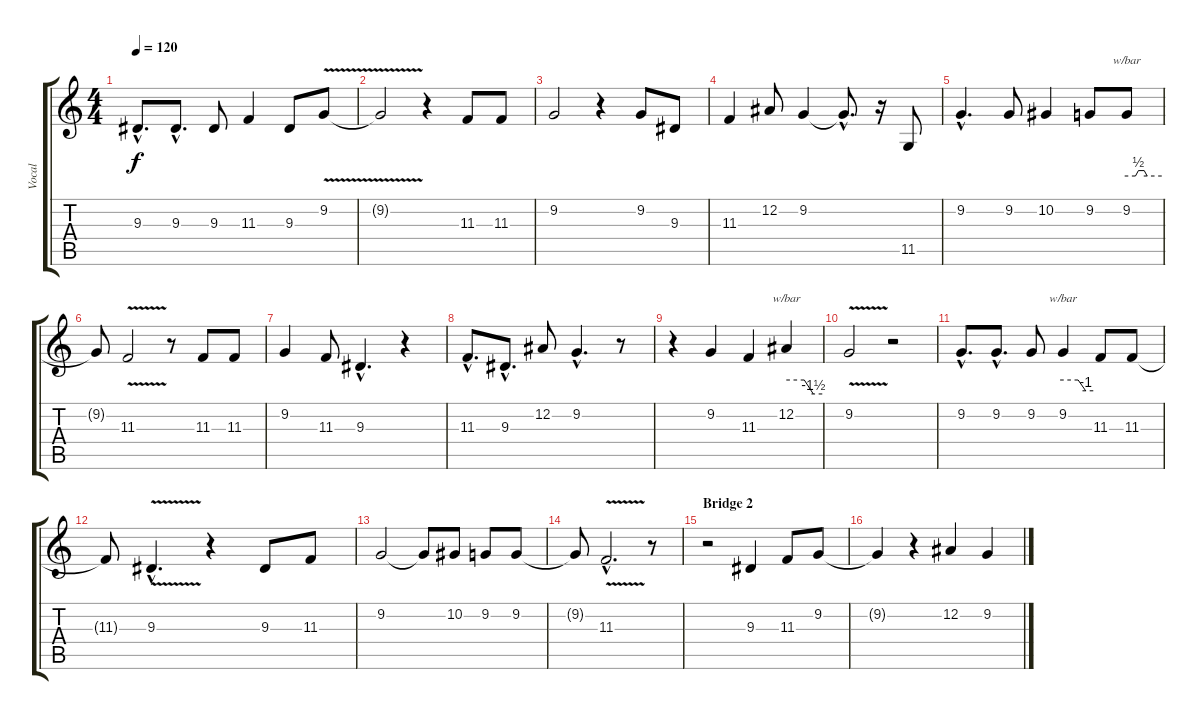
\track ("Vocal" "Vocal") {instrument viola}
\staff {score tabs}
\tuning (Eb4 Bb3 Gb3 Db3 Ab2 Eb2) {hide}
\ts (4 4)
\tempo 120
\clef g2
\ks c
9.3{hac}.8{d dy f} 9.3{hac}.8{d} 9.3.8 11.3.4 9.3.8 9.2{v}.8 |
9.2{t}.2 r.4 11.3.8 11.3.8 |
9.2.2 r.4 9.2.8 9.3.8 |
11.3.4 12.2.8 9.2.4 9.2{hac t}.8{d} r.16 11.5.8 |
9.2{hac}.4{d} 9.2.8 10.2.4 9.2.8 9.2.8{tbe (custom default 0 0 15 0 20 2 30 2 35 0 60 0)} |
9.2{t}.8 11.3{v}.2 r.8 11.3.8 11.3.8 |
9.2.4 11.3.8 9.3{hac}.4{d} r.4 |
11.3{hac}.8{d} 9.3{hac}.8{d} 12.2.8 9.2{hac}.4{d} r.8 |
r.4 9.2.4 11.3.4 12.2.4{tbe (custom default 0 0 30 0 45 -6 60 -6)} |
9.2{v}.2 r.2 |
9.2{hac}.8{d} 9.2{hac}.8{d} 9.2.8 9.2.4{tbe (custom default 0 0 30 0 45 -4 60 -4)} 11.3.8 11.3.8 |
11.3{t}.8 9.3{v hac}.4{d} r.4 9.3.8 11.3.8 |
9.2.2 9.2{t}.8 10.2.8 9.2.8 9.2.8 |
9.2{t}.8 11.3{v hac}.2{d} r.8 |
\section ("" "Bridge 2")
r.2 9.3.4 11.3.8 9.2.8 |
9.2{t}.4 r.4 12.2.4 9.2.4
